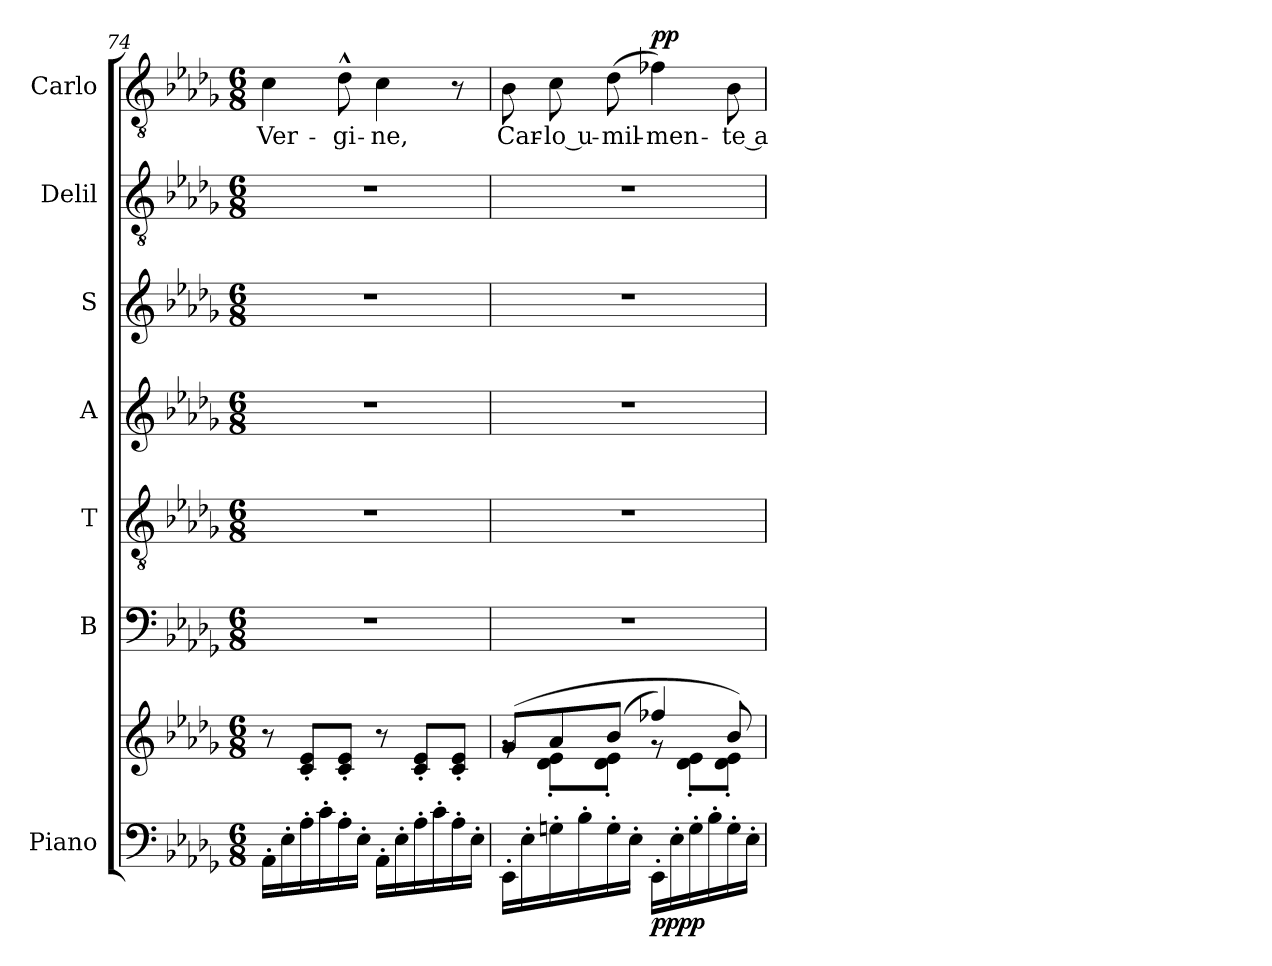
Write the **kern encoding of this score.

**kern	**kern	**dynam	**kern	**kern	**kern	**kern	**kern	**kern	**text	**dynam
*part7	*part7	*part7	*part6	*part5	*part4	*part3	*part2	*part1	*part1	*part1
*staff8	*staff7	*staff7/8	*staff6	*staff5	*staff4	*staff3	*staff2	*staff1	*staff1	*staff1
*I"Piano	*	*	*I"B	*I"T	*I"A	*I"S	*I"Delil	*I"Carlo	*	*
*I'Pno	*	*	*I'B	*I'T	*I'A	*I'S	*	*	*	*
*clefF4	*clefG2	*	*clefF4	*clefGv2	*clefG2	*clefG2	*clefGv2	*clefGv2	*	*
*k[b-e-a-d-g-]	*k[b-e-a-d-g-]	*	*k[b-e-a-d-g-]	*k[b-e-a-d-g-]	*k[b-e-a-d-g-]	*k[b-e-a-d-g-]	*k[b-e-a-d-g-]	*k[b-e-a-d-g-]	*	*
*M6/8	*M6/8	*	*M6/8	*M6/8	*M6/8	*M6/8	*M6/8	*M6/8	*	*
=74	=74	=74	=74	=74	=74	=74	=74	=74	=74	=74
16AA-'\LL	8r	.	2.r	2.r	2.r	2.r	2.r	4c\	Ver-	.
16E-'\	.	.	.	.	.	.	.	.	.	.
16A-'\	8c/' 8e-/'L	.	.	.	.	.	.	.	.	.
16c'\	.	.	.	.	.	.	.	.	.	.
16A-'\	8c/' 8e-/'J	.	.	.	.	.	.	8d-^^\	-gi-	.
16E-'\JJ	.	.	.	.	.	.	.	.	.	.
16AA-'\LL	8r	.	.	.	.	.	.	4c\	-ne,	.
16E-'\	.	.	.	.	.	.	.	.	.	.
16A-'\	8c/' 8e-/'L	.	.	.	.	.	.	.	.	.
16c'\	.	.	.	.	.	.	.	.	.	.
16A-'\	8c/' 8e-/'J	.	.	.	.	.	.	8r	.	.
16E-'\JJ	.	.	.	.	.	.	.	.	.	.
=75	=75	=75	=75	=75	=75	=75	=75	=75	=75	=75
*	*^	*	*	*	*	*	*	*	*	*
16EE-'\LL	(8g-/L	8rg	.	2.r	2.r	2.r	2.r	2.r	8B-\	Car-	.
16E-'\	.	.	.	.	.	.	.	.	.	.	.
16Gn'\	8a-/	8d-\' 8e-\'L	.	.	.	.	.	.	8c\	-lo u-	.
16B-'\	.	.	.	.	.	.	.	.	.	.	.
16G'\	(8b-/J	8d-\' 8e-\'J	.	.	.	.	.	.	(8d-\	-mil-	.
16E-'\JJ	.	.	.	.	.	.	.	.	.	.	.
!	!	!	!LO:DY:b=2	!	!	!	!	!	!	!	!
!	!	!	!LO:DY:n=1:b	!	!	!	!	!	!	!	!LO:DY:a
16EE-'\LL	4ff-X/)	8rg	pp pp	.	.	.	.	.	4f-X\)	-men-	pp
16E-'\	.	.	.	.	.	.	.	.	.	.	.
16G'\	.	8d-\' 8e-\'L	.	.	.	.	.	.	.	.	.
16B-'\	.	.	.	.	.	.	.	.	.	.	.
16G'\	8b-/)	8d-\' 8e-\'J	.	.	.	.	.	.	8B-\	-te a-	.
16E-'\JJ	.	.	.	.	.	.	.	.	.	.	.
*	*v	*v	*	*	*	*	*	*	*	*	*
=	=	=	=	=	=	=	=	=	=	=
*-	*-	*-	*-	*-	*-	*-	*-	*-	*-	*-
